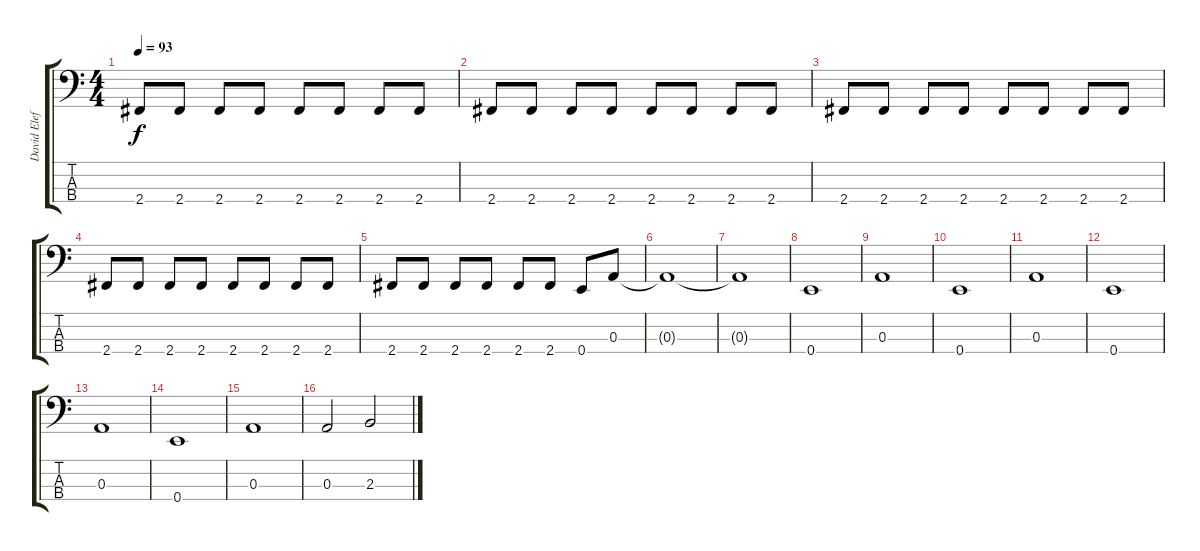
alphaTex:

\track ("David Eleffson" "David Elef") {instrument electricbasspick}
\staff {score tabs}
\tuning (G2 D2 A1 E1) {hide}
\ts (4 4)
\tempo 93
\clef f4
\ks c
2.4.8{dy f} 2.4.8 2.4.8 2.4.8 2.4.8 2.4.8 2.4.8 2.4.8 |
2.4.8 2.4.8 2.4.8 2.4.8 2.4.8 2.4.8 2.4.8 2.4.8 |
2.4.8 2.4.8 2.4.8 2.4.8 2.4.8 2.4.8 2.4.8 2.4.8 |
2.4.8 2.4.8 2.4.8 2.4.8 2.4.8 2.4.8 2.4.8 2.4.8 |
2.4.8 2.4.8 2.4.8 2.4.8 2.4.8 2.4.8 0.4.8 0.3.8 |
0.3{t}.1 |
0.3{t}.1 |
0.4.1 |
0.3.1 |
0.4.1 |
0.3.1 |
0.4.1 |
0.3.1 |
0.4.1 |
0.3.1 |
0.3.2 2.3.2
